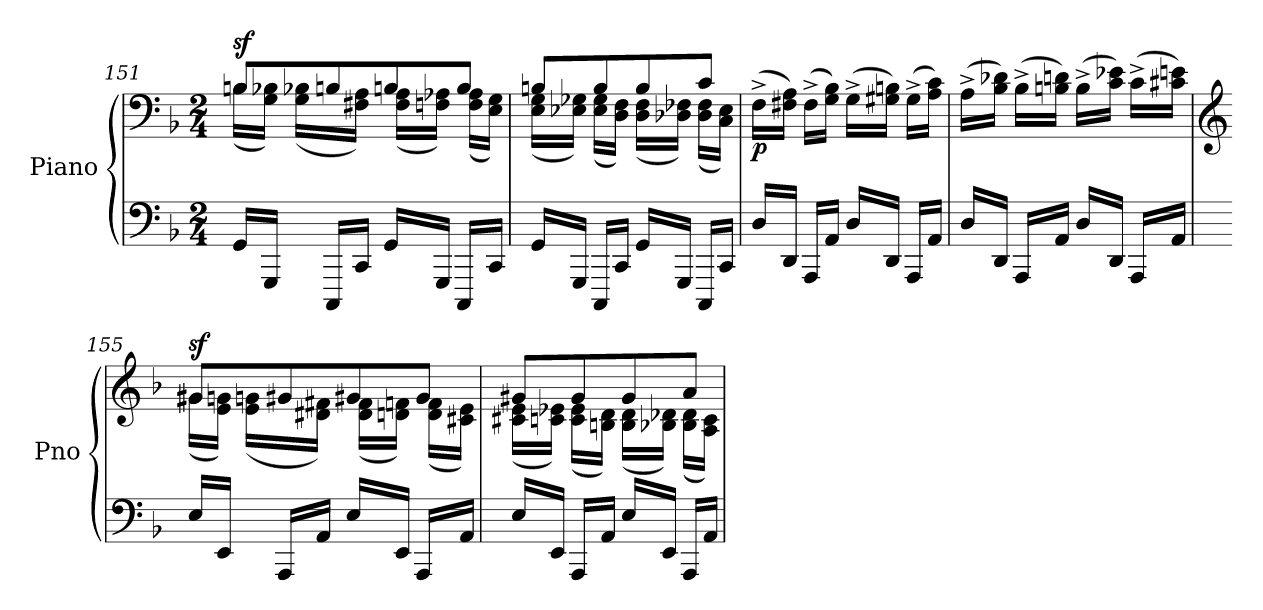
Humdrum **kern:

**kern	**kern	**dynam
*part1	*part1	*part1
*staff2	*staff1	*staff1/2
*I"Piano	*	*
*I'Pno	*	*
*clefF4	*clefF4	*
*k[b-]	*k[b-]	*
*M2/4	*M2/4	*
=151	=151	=151
*	*^	*
!	!	!	!LO:DY:a
16GG/LL	8Bn/L	(16B\LL	sf
16GGG/JJ	.	16G\ 16B-X\JJ)	.
16CCC/LL	8Bn/	(16G\ 16B-X\LL	.
16CC/JJ	.	16F#X\ 16A\JJ)	.
16GG/LL	8Bn/	(16F#\ 16A\LL	.
16GGG/JJ	.	16Fn\ 16A-X\JJ)	.
16CCC/LL	8B/J	(16F\ 16A-\LL	.
16CC/JJ	.	16E\ 16G\JJ)	.
=152	=152	=152	=152
16GG/LL	8Bn/L	(16E\ 16G\LL	.
16GGG/JJ	.	16E-X\ 16G-X\JJ)	.
16CCC/LL	8B/	(16E-\ 16G-\LL	.
16CC/JJ	.	16D\ 16F\JJ)	.
16GG/LL	8B/	(16D\ 16F\LL	.
16GGG/JJ	.	16D-X\ 16F-X\JJ)	.
16CCC/LL	8c/J	(16D-\ 16F-\LL	.
16CC/JJ	.	16C\ 16E-\JJ)	.
=153	=153	=153	=153
!	!	!	!LO:DY:b
*	*v	*v	*
16D/LL	(16F^\LL	p
16DD/JJ	16F#X\ 16A\JJ)	.
16AAA/LL	(16F#^\LL	.
16AA/JJ	16G\ 16B-\JJ)	.
16D/LL	(16G^\LL	.
16DD/JJ	16G#X\ 16Bn\JJ)	.
16AAA/LL	(16G#^\LL	.
16AA/JJ	16A\ 16c\JJ)	.
=154	=154	=154
16D/LL	(16A^\LL	.
16DD/JJ	16B-\ 16d-X\JJ)	.
16AAA/LL	(16B-^\LL	.
16AA/JJ	16Bn\ 16dn\JJ)	.
16D/LL	(16B^\LL	.
16DD/JJ	16c\ 16e-X\JJ)	.
16AAA/LL	(16c^\LL	.
16AA/JJ	16c#X\ 16en\JJ)	.
=155	=155	=155
*	*clefG2	*
*	*^	*
!	!	!	!LO:DY:a
16E/LL	8g#X/L	(16g#\LL	sf
16EE/JJ	.	16e\ 16gn\JJ)	.
16AAA/LL	8g#X/	(16e\ 16gn\LL	.
16AA/JJ	.	16d#X\ 16f#X\JJ)	.
16E/LL	8g#X/	(16d#\ 16f#\LL	.
16EE/JJ	.	16dn\ 16fn\JJ)	.
16AAA/LL	8g#/J	(16d\ 16f\LL	.
16AA/JJ	.	16c#X\ 16e\JJ)	.
=156	=156	=156	=156
16E/LL	8g#X/L	(16c#X\ 16e\LL	.
16EE/JJ	.	16cn\ 16e-X\JJ)	.
16AAA/LL	8g#/	(16c\ 16e-\LL	.
16AA/JJ	.	16Bn\ 16d\JJ)	.
16E/LL	8g#/	(16B\ 16d\LL	.
16EE/JJ	.	16B-X\ 16d-X\JJ)	.
16AAA/LL	8a/J	(16B-\ 16d-\LL	.
16AA/JJ	.	16A\ 16c\JJ)	.
*	*v	*v	*
=	=	=
*-	*-	*-
